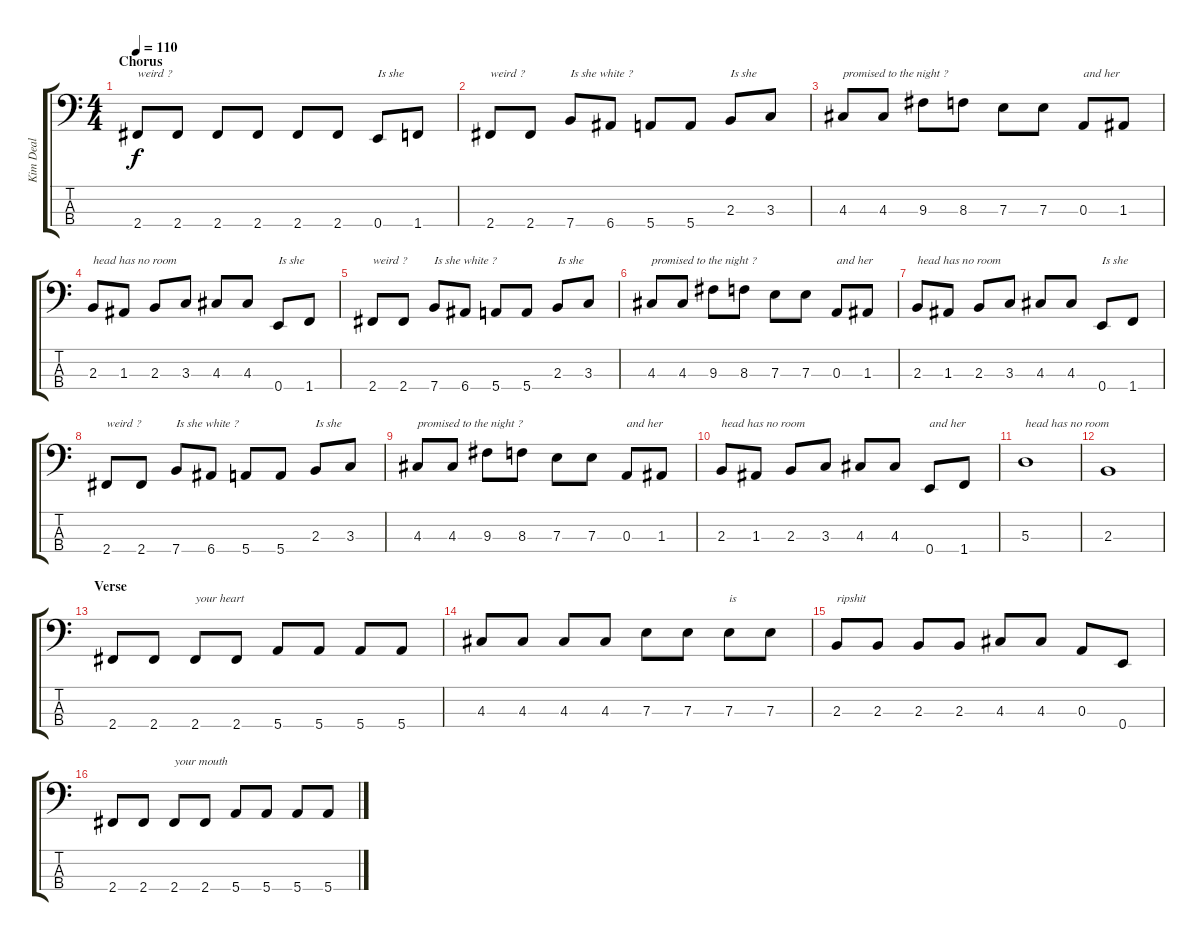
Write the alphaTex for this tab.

\track ("Kim Deal" "Kim Deal") {instrument electricbasspick}
\staff {score tabs}
\tuning (G2 D2 A1 E1) {hide}
\ts (4 4)
\section ("" "Chorus")
\tempo 110
\clef f4
\ks c
2.4.8{txt "weird ?" dy f} 2.4.8 2.4.8 2.4.8 2.4.8 2.4.8 0.4.8{txt "Is she"} 1.4.8 |
2.4.8{txt "weird ?"} 2.4.8 7.4.8{txt "Is she white ?"} 6.4.8 5.4.8 5.4.8 2.3.8{txt "Is she"} 3.3.8 |
4.3.8{txt "promised to the night ?"} 4.3.8 9.3.8 8.3.8 7.3.8 7.3.8 0.3.8{txt "and her "} 1.3.8 |
2.3.8{txt "head has no room"} 1.3.8 2.3.8 3.3.8 4.3.8 4.3.8 0.4.8{txt "Is she"} 1.4.8 |
2.4.8{txt "weird ?"} 2.4.8 7.4.8{txt "Is she white ?"} 6.4.8 5.4.8 5.4.8 2.3.8{txt "Is she"} 3.3.8 |
4.3.8{txt "promised to the night ?"} 4.3.8 9.3.8 8.3.8 7.3.8 7.3.8 0.3.8{txt "and her "} 1.3.8 |
2.3.8{txt "head has no room"} 1.3.8 2.3.8 3.3.8 4.3.8 4.3.8 0.4.8{txt "Is she"} 1.4.8 |
2.4.8{txt "weird ?"} 2.4.8 7.4.8{txt "Is she white ?"} 6.4.8 5.4.8 5.4.8 2.3.8{txt "Is she"} 3.3.8 |
4.3.8{txt "promised to the night ?"} 4.3.8 9.3.8 8.3.8 7.3.8 7.3.8 0.3.8{txt "and her "} 1.3.8 |
2.3.8{txt "head has no room"} 1.3.8 2.3.8 3.3.8 4.3.8 4.3.8 0.4.8{txt "and her"} 1.4.8 |
5.3.1{txt "head has no room"} |
2.3.1 |
\section ("" "Verse")
2.4.8 2.4.8 2.4.8{txt "your heart"} 2.4.8 5.4.8 5.4.8 5.4.8 5.4.8 |
4.3.8 4.3.8 4.3.8 4.3.8 7.3.8 7.3.8 7.3.8{txt "is "} 7.3.8 |
2.3.8{txt "ripshit"} 2.3.8 2.3.8 2.3.8 4.3.8 4.3.8 0.3.8 0.4.8 |
2.4.8 2.4.8 2.4.8{txt "your mouth"} 2.4.8 5.4.8 5.4.8 5.4.8 5.4.8
